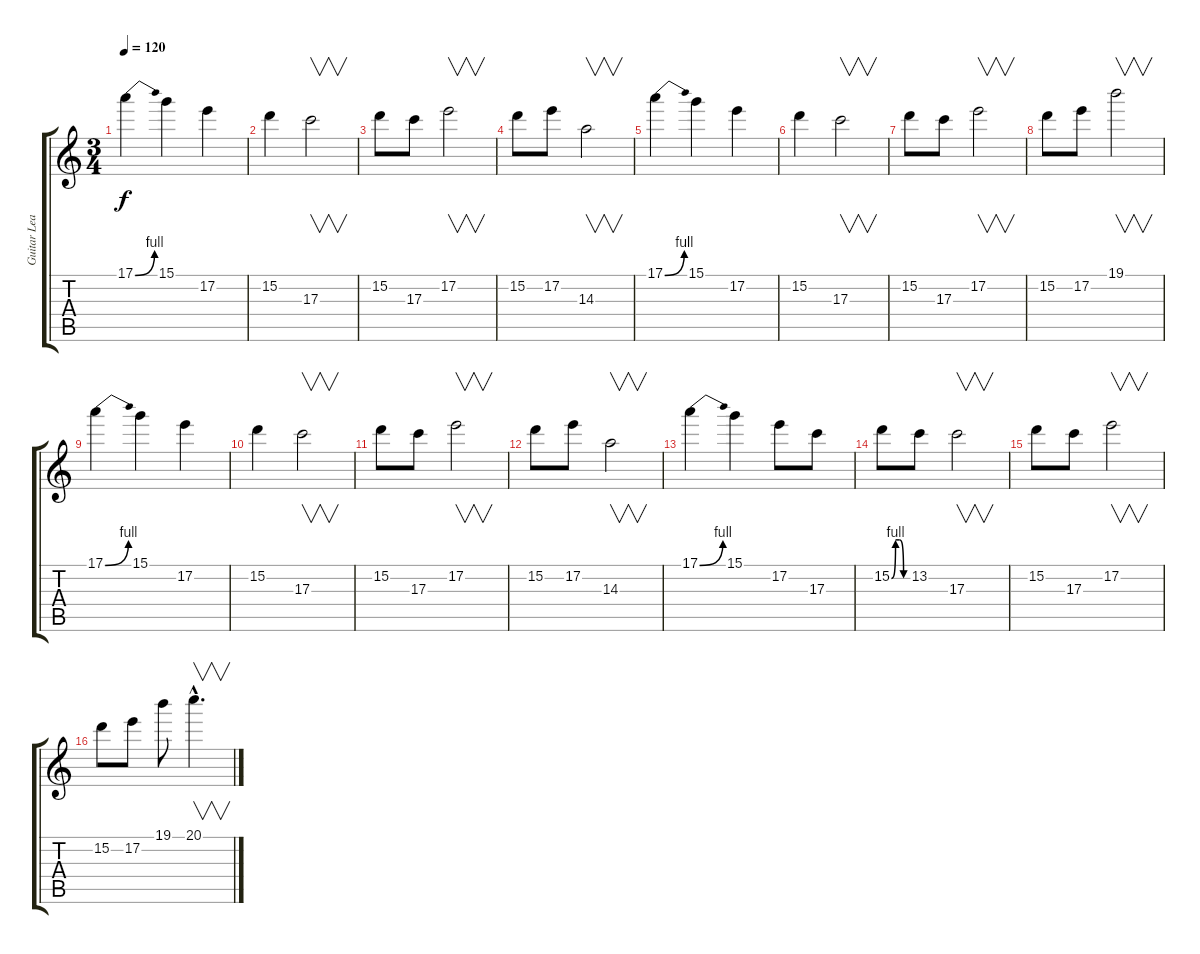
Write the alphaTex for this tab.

\track ("Guitar Lead" "Guitar Lea") {instrument distortionguitar}
\staff {score tabs}
\tuning (E4 B3 G3 D3 A2 E2) {hide}
\ts (3 4)
\tempo 120
\clef g2
\ks c
17.1{be (bend 0 0 60 4)}.4{dy f} 15.1.4 17.2.4 |
15.2.4 17.3.2{v} |
15.2.8 17.3.8 17.2.2{v} |
15.2.8 17.2.8 14.3.2{v} |
17.1{be (bend 0 0 60 4)}.4 15.1.4 17.2.4 |
15.2.4 17.3.2{v} |
15.2.8 17.3.8 17.2.2{v} |
15.2.8 17.2.8 19.1.2{v} |
17.1{be (bend 0 0 60 4)}.4 15.1.4 17.2.4 |
15.2.4 17.3.2{v} |
15.2.8 17.3.8 17.2.2{v} |
15.2.8 17.2.8 14.3.2{v} |
17.1{be (bend 0 0 60 4)}.4 15.1.4 17.2.8 17.3.8 |
15.2{be (custom 0 0 15 4 30 4 45 0 60 0)}.8 13.2.8 17.3.2{v} |
15.2.8 17.3.8 17.2.2{v} |
15.2.8 17.2.8 19.1.8 20.1{hac}.4{v d}
